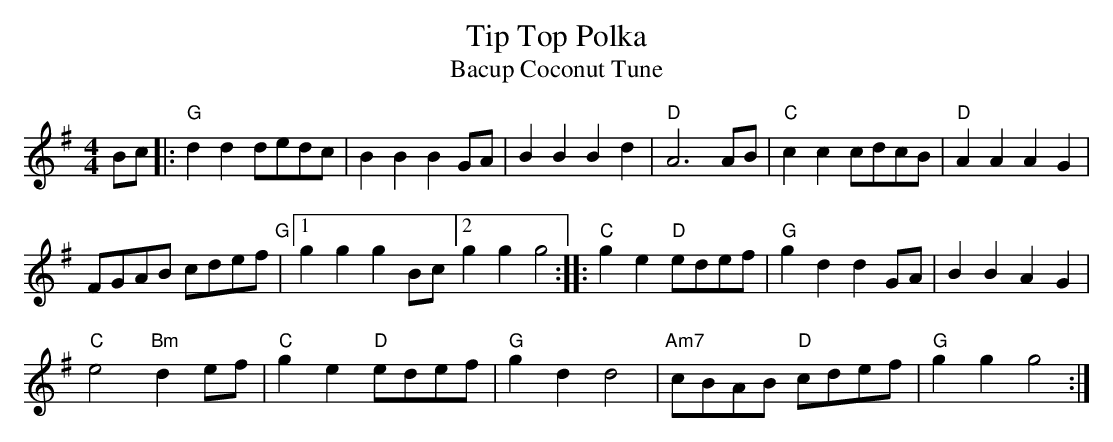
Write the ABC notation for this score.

X:1
T:Tip Top Polka
T: Bacup Coconut Tune
M:4/4
L:1/8
K:G
Bc|:"G"d2d2 dedc | B2B2 B2GA | B2B2B2d2 | "D"A6 AB |"C" c2c2 cdcB | "D"A2A2 A2G2 |
FGAB cdef | "G"[1 g2g2 g2 Bc [2 g2g2 g4 :: "C"g2e2 "D"edef | "G"g2d2 d2 GA | B2B2 A2G2 |
"C"e4"Bm"d2 ef| "C"g2e2 "D"edef |"G" g2d2d4 |"Am7" cBAB "D"cdef | "G"g2g2 g4 :|
